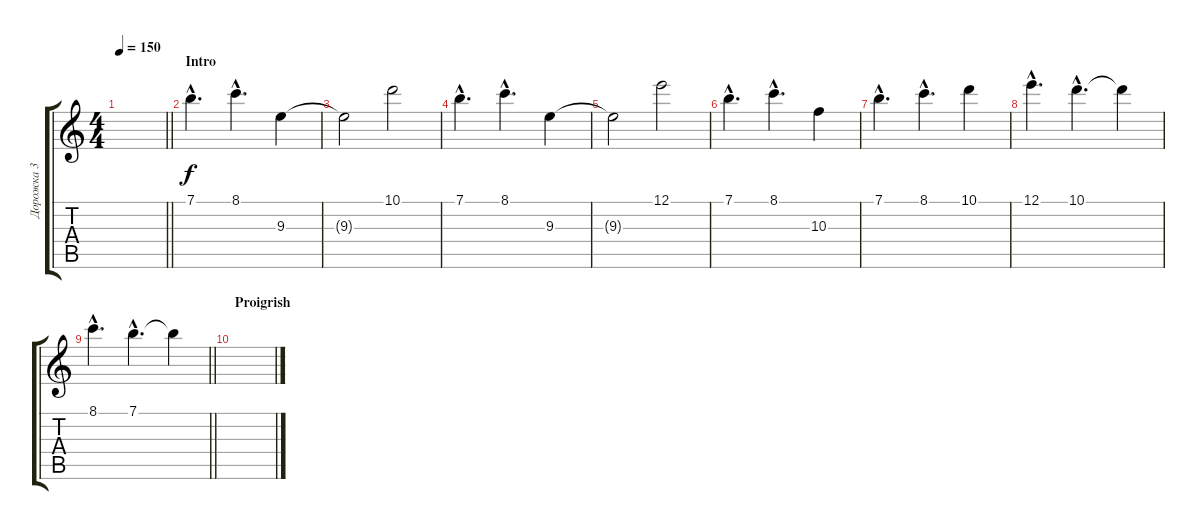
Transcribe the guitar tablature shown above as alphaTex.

\track ("Дорожка 3" "Дорожка 3") {instrument acousticguitarsteel}
\staff {score tabs}
\tuning (E4 B3 G3 D3 A2 E2) {hide}
\ts (4 4)
\tempo 150
\clef g2
\barLineRight lightlight
\ks c
|
\section ("" "Intro")
7.1{hac}.4{d} 8.1{hac}.4{d} 9.3.4 |
9.3{t}.2 10.1.2 |
7.1{hac}.4{d} 8.1{hac}.4{d} 9.3.4 |
9.3{t}.2 12.1.2 |
7.1{hac}.4{d} 8.1{hac}.4{d} 10.3.4 |
7.1{hac}.4{d} 8.1{hac}.4{d} 10.1.4 |
12.1{hac}.4{d} 10.1{hac}.4{d} 10.1{t}.4 |
\barLineRight lightlight
8.1{hac}.4{d} 7.1{hac}.4{d} 7.1{t}.4 |
\section ("" "Proigrish")
